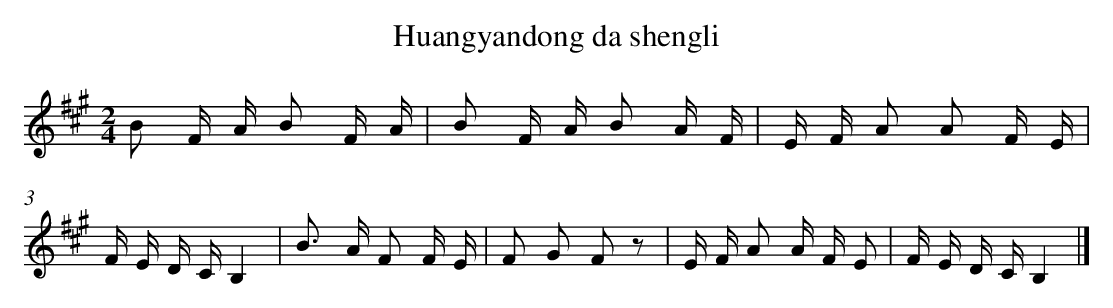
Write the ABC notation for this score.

X:1
T: Huangyandong da shengli
L: 1/16
M: 2/4
K: A
B2 F A B2 F A [I:setbarnb 1]|
B2 F A B2 A F |
E F A2 A2 F E |
F E D CB,4 |
B2> A2 F2 F E |
F2 G2 F2 z2 |
E F A2 A F E2 |
F E D CB,4 |]
